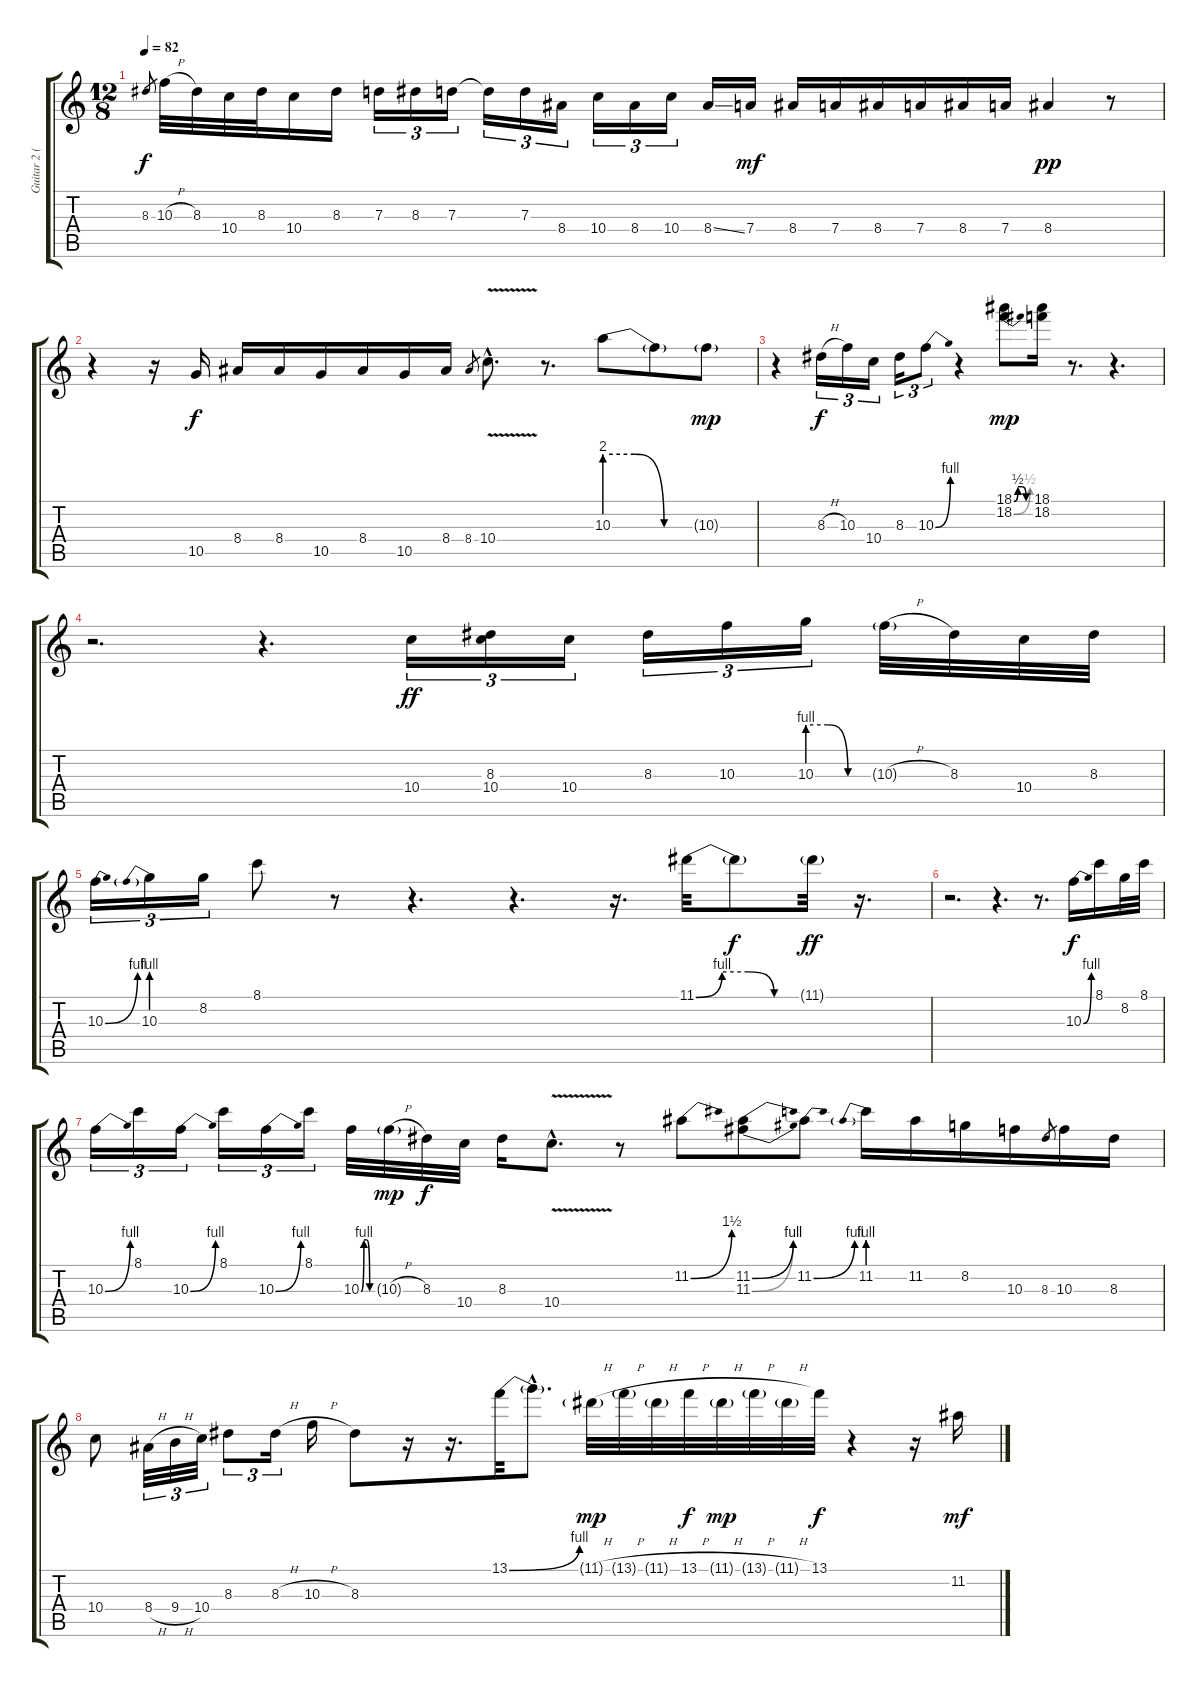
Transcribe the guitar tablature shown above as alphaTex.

\track ("Guitar 2 (Rythm/Backing)" "Guitar 2 (") {instrument distortionguitar}
\staff {score tabs}
\tuning (E4 B3 G3 D3 A2 E2) {hide}
\ts (12 8)
\tempo 82
\clef g2
\ks c
8.3.8{gr dy f} 10.3{h}.32 8.3.32 10.4.32 8.3.32 10.4.16 8.3.16 7.3.16{tu (3 2)} 8.3.16{tu (3 2)} 7.3.16{tu (3 2)} 7.3{t}.16{tu (3 2)} 7.3.16{tu (3 2)} 8.4.16{tu (3 2)} 10.4.16{tu (3 2)} 8.4.16{tu (3 2)} 10.4.16{tu (3 2)} 8.4{ss}.16 7.4.16{dy mf} 8.4.16 7.4.16 8.4.16 7.4.16 8.4.16 7.4.16 8.4.4{dy pp} r.8 |
r.4 r.16 10.5.16{dy f} 8.4.16 8.4.16 10.5.16 8.4.16 10.5.16 8.4.16 8.4.8{gr} 10.4{v hac}.8{d} r.8{d} 10.3{be (custom 0 8 20 8 40 0 60 0)}.8 10.3{t}.8 10.3{g}.8{dy mp} |
r.4 8.3{h}.16{tu (3 2) dy f} 10.3.16{tu (3 2)} 10.4.16{tu (3 2)} 8.3.16{tu (3 2)} 10.3{be (bend 0 0 60 4)}.8{tu (3 2)} r.4 (18.1{be (custom 0 0 15 2 30 2 45 0 60 0)} 18.2{be (bend 0 0 60 2)}).8{dy mp} (18.1 18.2).16 r.8{d} r.4{d} |
r.2{d} r.4{d} 10.4.16{tu (3 2) dy ff} (8.3 10.4).16{tu (3 2)} 10.4.16{tu (3 2)} 8.3.16{tu (3 2)} 10.3.16{tu (3 2)} 10.3{be (custom 0 4 20 4 40 0 60 0)}.16{tu (3 2)} 10.3{h g}.32 8.3.32 10.4.32 8.3.32 |
10.3{be (bend 0 0 60 4)}.16{tu (3 2)} 10.3{be (prebend 0 4 60 4)}.16{tu (3 2)} 8.2.16{tu (3 2)} 8.1.8 r.8 r.4{d} r.4{d} r.16{d} 11.1{be (custom 0 0 15 4 30 4 45 0 60 0)}.32 11.1{t}.8{dy f} 11.1{g}.32{dy ff} r.16{d} |
r.2{d} r.4{d} r.8{d} 10.3{be (bend 0 0 60 4)}.16{dy f} 8.1.16 8.2.32 8.1.32 |
10.3{be (bend 0 0 60 4)}.16{tu (3 2)} 8.1.16{tu (3 2)} 10.3{be (bend 0 0 60 4)}.16{tu (3 2)} 8.1.16{tu (3 2)} 10.3{be (bend 0 0 60 4)}.16{tu (3 2)} 8.1.16{tu (3 2)} 10.3{be (custom 0 0 15 4 30 4 45 0 60 0)}.32 10.3{h g}.32{dy mp} 8.3.32{dy f} 10.4.32 8.3.16 10.4{v hac}.8{d} r.8 11.2{be (bend 0 0 60 6)}.8 (11.2{be (bend 0 0 60 4)} 11.3{be (bend 0 0 60 4)}).8 11.2{be (bend 0 0 60 4)}.8 11.2{be (prebend 0 4 60 4)}.16 11.2.16 8.2.16 10.3.16 8.3.8{gr} 10.3.16 8.3.16 |
10.4.8 8.4{h}.32{tu (3 2)} 9.4{h}.32{tu (3 2)} 10.4.32{tu (3 2)} 8.3.8{tu (3 2)} 8.3{h}.16{tu (3 2)} 10.3{h}.16 8.3.8 r.16 r.16{d} 13.1{be (bend 0 0 60 4)}.32 13.1{hac t}.8{d} 11.1{h g}.32{dy mp} 13.1{h g}.32 11.1{h g}.32 13.1{h}.32{dy f} 11.1{h g}.32{dy mp} 13.1{h g}.32 11.1{h g}.32 13.1.32{dy f} r.4 r.16 11.2.16{dy mf}
